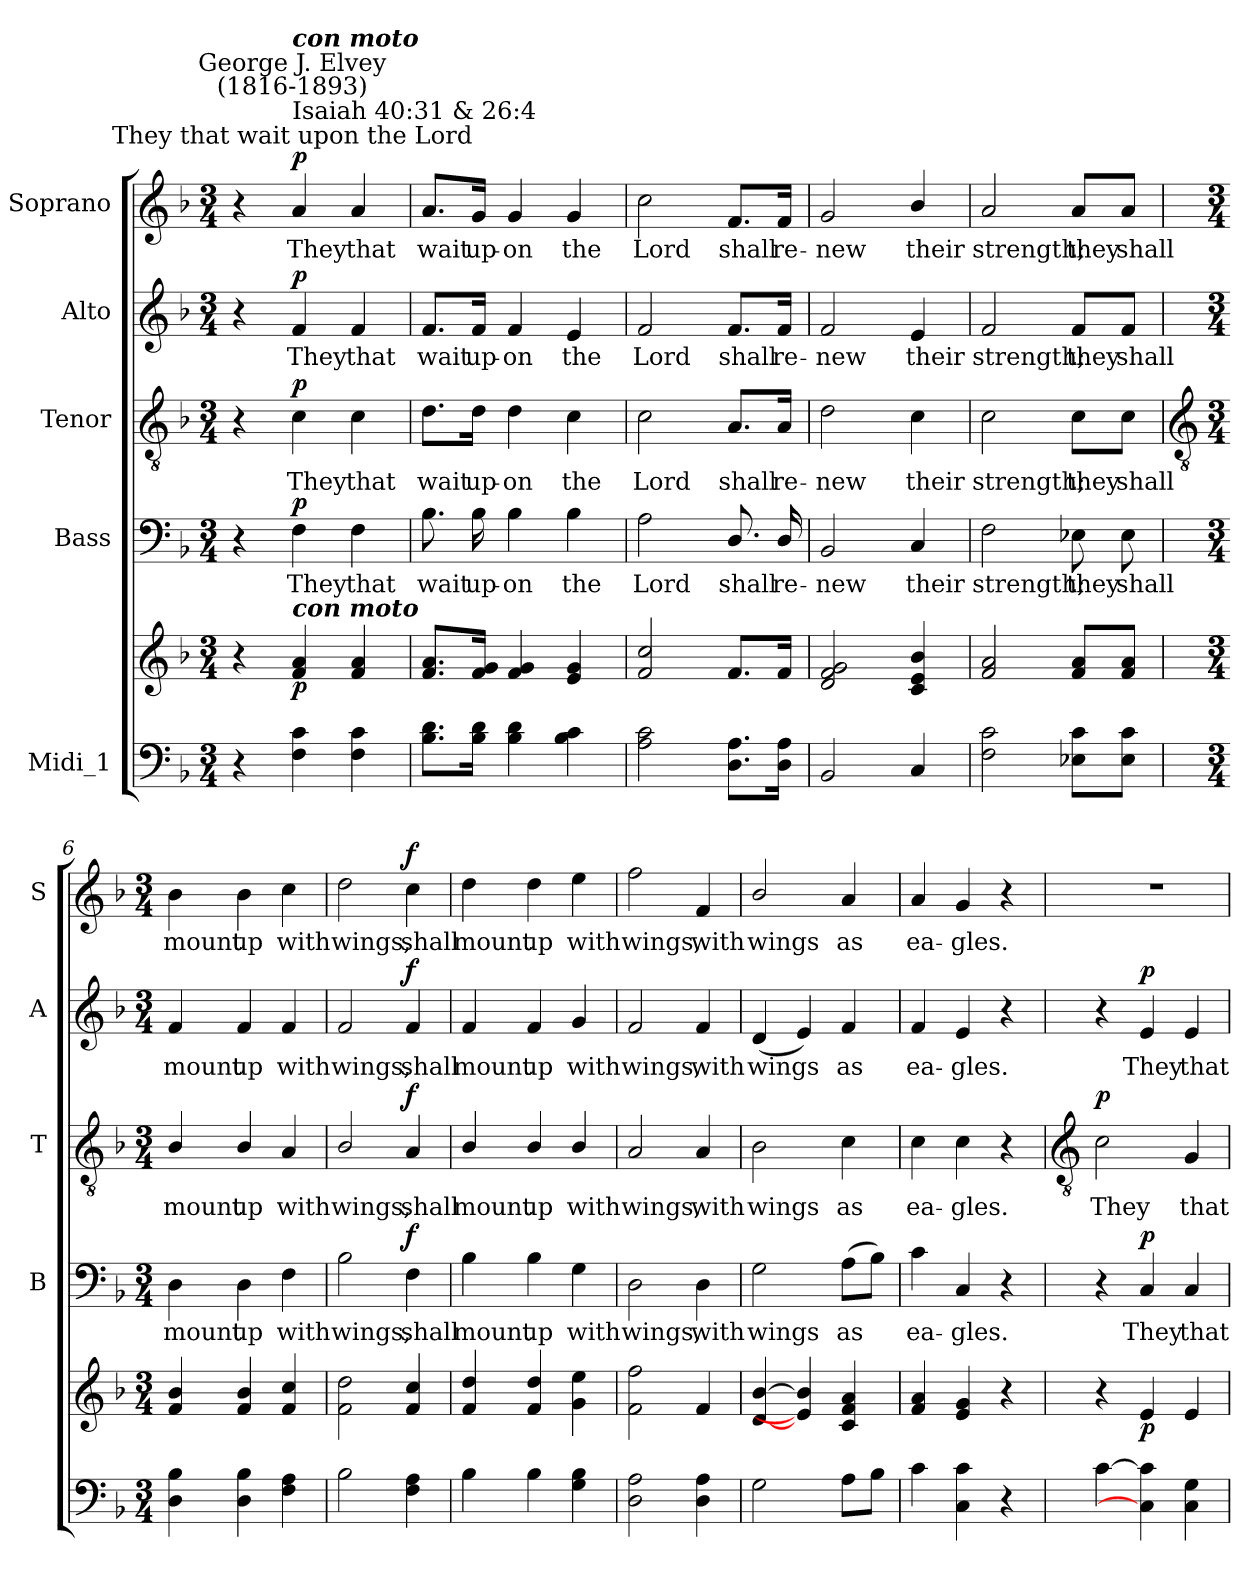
**kern	**kern	**dynam	**kern	**text	**dynam	**kern	**text	**dynam	**kern	**text	**dynam	**kern	**text	**dynam
*part5	*part5	*part5	*part4	*part4	*part4	*part3	*part3	*part3	*part2	*part2	*part2	*part1	*part1	*part1
*staff6	*staff5	*staff5/6	*staff4	*staff4	*staff4	*staff3	*staff3	*staff3	*staff2	*staff2	*staff2	*staff1	*staff1	*staff1
*I"Midi_1	*	*	*I"Bass	*	*	*I"Tenor	*	*	*I"Alto	*	*	*I"Soprano	*	*
*	*	*	*I'B	*	*	*I'T	*	*	*I'A	*	*	*I'S	*	*
*clefF4	*clefG2	*	*clefF4	*	*	*clefGv2	*	*	*clefG2	*	*	*clefG2	*	*
*k[b-]	*k[b-]	*	*k[b-]	*	*	*k[b-]	*	*	*k[b-]	*	*	*k[b-]	*	*
*F:	*F:	*	*F:	*	*	*F:	*	*	*F:	*	*	*F:	*	*
*M3/4	*M3/4	*	*M3/4	*	*	*M3/4	*	*	*M3/4	*	*	*M3/4	*	*
=1	=1	=1	=1	=1	=1	=1	=1	=1	=1	=1	=1	=1	=1	=1
4r	4r	.	4r	.	.	4r	.	.	4r	.	.	4r	.	.
!	!	!	!	!	!	!	!	!	!	!	!	!LO:TX:a:cj:t=They that wait upon the Lord	!	!
!	!	!	!	!	!	!	!	!	!	!	!	!LO:TX:a:t=Isaiah 40&colon;31 & 26&colon;4	!	!
!	!	!	!	!	!	!	!	!	!	!	!	!LO:TX:a:cj:t=George J. Elvey\n(1816-1893)	!	!
!	!	!	!	!	!	!	!	!	!	!	!	!LO:TX:a:Bi:t=con moto	!	!
!	!LO:TX:a:Bi:t=con moto	!	!	!	!	!	!	!	!	!	!	!	!	!
!	!	!LO:DY:b	!	!LO:LY:b	!LO:DY:b	!	!LO:LY:b	!LO:DY:b	!	!LO:LY:b	!LO:DY:b	!	!LO:LY:b	!LO:DY:b
4F 4c	4f 4a	p	4F	They	p	4c	They	p	4f	They	p	4a	They	p
!	!	!	!	!LO:LY:b	!	!	!LO:LY:b	!	!	!LO:LY:b	!	!	!LO:LY:b	!
4F 4c	4f 4a	.	4F	that	.	4c	that	.	4f	that	.	4a	that	.
=2	=2	=2	=2	=2	=2	=2	=2	=2	=2	=2	=2	=2	=2	=2
!	!	!	!	!LO:LY:b	!	!	!LO:LY:b	!	!	!LO:LY:b	!	!	!LO:LY:b	!
8.B- 8.dL	8.f 8.aL	.	8.B-	wait	.	8.d\L	wait	.	8.f/L	wait	.	8.a/L	wait	.
!	!	!	!	!LO:LY:b	!	!	!LO:LY:b	!	!	!LO:LY:b	!	!	!LO:LY:b	!
16B- 16dJ	16f 16gJ	.	16B-	up-	.	16d\Jk	up-	.	16f/Jk	up-	.	16g/Jk	up-	.
!	!	!	!	!LO:LY:b	!	!	!LO:LY:b	!	!	!LO:LY:b	!	!	!LO:LY:b	!
4B- 4d	4f 4g	.	4B-	-on	.	4d	-on	.	4f	-on	.	4g	-on	.
!	!	!	!	!LO:LY:b	!	!	!LO:LY:b	!	!	!LO:LY:b	!	!	!LO:LY:b	!
4B- 4c	4e 4g	.	4B-	the	.	4c	the	.	4e	the	.	4g	the	.
=3	=3	=3	=3	=3	=3	=3	=3	=3	=3	=3	=3	=3	=3	=3
!	!	!	!	!LO:LY:b	!	!	!LO:LY:b	!	!	!LO:LY:b	!	!	!LO:LY:b	!
2A 2c	2f/ 2cc/	.	2A	Lord	.	2c	Lord	.	2f	Lord	.	2cc	Lord	.
!	!	!	!	!LO:LY:b	!	!	!LO:LY:b	!	!	!LO:LY:b	!	!	!LO:LY:b	!
8.D 8.AL	8.fL	.	8.D/	shall	.	8.A/L	shall	.	8.f/L	shall	.	8.f/L	shall	.
!	!	!	!	!LO:LY:b	!	!	!LO:LY:b	!	!	!LO:LY:b	!	!	!LO:LY:b	!
16D 16AJ	16fJ	.	16D/	re-	.	16A/Jk	re-	.	16f/Jk	re-	.	16f/Jk	re-	.
=4	=4	=4	=4	=4	=4	=4	=4	=4	=4	=4	=4	=4	=4	=4
!	!	!	!	!LO:LY:b	!	!	!LO:LY:b	!	!	!LO:LY:b	!	!	!LO:LY:b	!
2BB-	2d 2f 2g	.	2BB-	-new	.	2d	-new	.	2f	-new	.	2g	-new	.
!	!	!	!	!LO:LY:b	!	!	!LO:LY:b	!	!	!LO:LY:b	!	!	!LO:LY:b	!
4C	4c/ 4e/ 4b-/	.	4C	their	.	4c	their	.	4e	their	.	4b-/	their	.
=5	=5	=5	=5	=5	=5	=5	=5	=5	=5	=5	=5	=5	=5	=5
!	!	!	!	!LO:LY:b	!	!	!LO:LY:b	!	!	!LO:LY:b	!	!	!LO:LY:b	!
2F 2c	2f 2a	.	2F	strength;	.	2c	strength;	.	2f	strength;	.	2a	strength;	.
!	!	!	!	!LO:LY:b	!	!	!LO:LY:b	!	!	!LO:LY:b	!	!	!LO:LY:b	!
8E-X 8cL	8f 8aL	.	8E-X	they	.	8c\L	they	.	8f/L	they	.	8a/L	they	.
!	!	!	!	!LO:LY:b	!	!	!LO:LY:b	!	!	!LO:LY:b	!	!	!LO:LY:b	!
8E- 8cJ	8f 8aJ	.	8E-	shall	.	8c\J	shall	.	8f/J	shall	.	8a/J	shall	.
!!LO:LB:g=z
=6	=6	=6	=6	=6	=6	=6	=6	=6	=6	=6	=6	=6	=6	=6
*	*	*	*	*	*	*clefGv2	*	*	*	*	*	*	*	*
*M3/4	*M3/4	*	*M3/4	*	*	*M3/4	*	*	*M3/4	*	*	*M3/4	*	*
!	!	!	!	!LO:LY:b	!	!	!LO:LY:b	!	!	!LO:LY:b	!	!	!LO:LY:b	!
4D 4B-	4f/ 4b-/	.	4D	mount	.	4B-/	mount	.	4f	mount	.	4b-	mount	.
!	!	!	!	!LO:LY:b	!	!	!LO:LY:b	!	!	!LO:LY:b	!	!	!LO:LY:b	!
4D 4B-	4f/ 4b-/	.	4D	up	.	4B-/	up	.	4f	up	.	4b-	up	.
!	!	!	!	!LO:LY:b	!	!	!LO:LY:b	!	!	!LO:LY:b	!	!	!LO:LY:b	!
4F 4A	4f/ 4cc/	.	4F	with	.	4A	with	.	4f	with	.	4cc	with	.
=7	=7	=7	=7	=7	=7	=7	=7	=7	=7	=7	=7	=7	=7	=7
!	!	!	!	!LO:LY:b	!	!	!LO:LY:b	!	!	!LO:LY:b	!	!	!LO:LY:b	!
2B-	2f\ 2dd\	.	2B-	wings,	.	2B-/	wings,	.	2f	wings,	.	2dd	wings,	.
!	!	!	!	!LO:LY:b	!LO:DY:b	!	!LO:LY:b	!LO:DY:b	!	!LO:LY:b	!LO:DY:b	!	!LO:LY:b	!LO:DY:b
4F 4A	4f/ 4cc/	.	4F	shall	f	4A	shall	f	4f	shall	f	4cc	shall	f
=8	=8	=8	=8	=8	=8	=8	=8	=8	=8	=8	=8	=8	=8	=8
!	!	!	!	!LO:LY:b	!	!	!LO:LY:b	!	!	!LO:LY:b	!	!	!LO:LY:b	!
4B-	4f 4dd	.	4B-	mount	.	4B-/	mount	.	4f	mount	.	4dd	mount	.
!	!	!	!	!LO:LY:b	!	!	!LO:LY:b	!	!	!LO:LY:b	!	!	!LO:LY:b	!
4B-	4f 4dd	.	4B-	up	.	4B-/	up	.	4f	up	.	4dd	up	.
!	!	!	!	!LO:LY:b	!	!	!LO:LY:b	!	!	!LO:LY:b	!	!	!LO:LY:b	!
4G 4B-	4g 4ee	.	4G	with	.	4B-/	with	.	4g	with	.	4ee	with	.
=9	=9	=9	=9	=9	=9	=9	=9	=9	=9	=9	=9	=9	=9	=9
!	!	!	!	!LO:LY:b	!	!	!LO:LY:b	!	!	!LO:LY:b	!	!	!LO:LY:b	!
2D 2A	2f 2ff	.	2D	wings,	.	2A	wings,	.	2f	wings,	.	2ff	wings,	.
!	!	!	!	!LO:LY:b	!	!	!LO:LY:b	!	!	!LO:LY:b	!	!	!LO:LY:b	!
4D 4A	4f	.	4D	with	.	4A	with	.	4f	with	.	4f	with	.
=10	=10	=10	=10	=10	=10	=10	=10	=10	=10	=10	=10	=10	=10	=10
!	!	!	!	!LO:LY:b	!	!	!LO:LY:b	!	!	!LO:LY:b	!	!	!LO:LY:b	!
2G	[4d [4b-	.	2G	wings	.	2B-	wings	.	(<4d	wings	.	2b-/	wings	.
.	4e] 4b-]	.	.	.	.	.	.	.	4e)	.	.	.	.	.
!	!	!	!	!LO:LY:b	!	!	!LO:LY:b	!	!	!LO:LY:b	!	!	!LO:LY:b	!
8AL	4c 4f 4a	.	(>8AL	as	.	4c	as	.	4f	as	.	4a	as	.
8B-J	.	.	8B-J)	.	.	.	.	.	.	.	.	.	.	.
=11	=11	=11	=11	=11	=11	=11	=11	=11	=11	=11	=11	=11	=11	=11
!	!	!	!	!LO:LY:b	!	!	!LO:LY:b	!	!	!LO:LY:b	!	!	!LO:LY:b	!
4c	4f 4a	.	4c	ea-	.	4c	ea-	.	4f	ea-	.	4a	ea-	.
!	!	!	!	!LO:LY:b	!	!	!LO:LY:b	!	!	!LO:LY:b	!	!	!LO:LY:b	!
4C\ 4c\	4e 4g	.	4C	-gles.	.	4c	-gles.	.	4e	-gles.	.	4g	-gles.	.
4r	4r	.	4r	.	.	4r	.	.	4r	.	.	4r	.	.
!!LO:LB:g=z
=12	=12	=12	=12	=12	=12	=12	=12	=12	=12	=12	=12	=12	=12	=12
*	*	*	*	*	*	*clefGv2	*	*	*	*	*	*	*	*
!	!	!	!	!	!	!	!LO:LY:b	!LO:DY:b	!	!	!	!LO:N:vis=1	!	!
[4c	4r	.	4r	.	.	2c	They	p	4r	.	.	2.r	.	.
!	!	!LO:DY:b	!	!LO:LY:b	!LO:DY:b	!	!	!	!	!LO:LY:b	!LO:DY:b	!	!	!
4C\] 4c\]	4e	p	4C	They	p	.	.	.	4e	They	p	.	.	.
!	!	!	!	!LO:LY:b	!	!	!LO:LY:b	!	!	!LO:LY:b	!	!	!	!
4C 4G	4e	.	4C	that	.	4G	that	.	4e	that	.	.	.	.
=	=	=	=	=	=	=	=	=	=	=	=	=	=	=
*-	*-	*-	*-	*-	*-	*-	*-	*-	*-	*-	*-	*-	*-	*-
